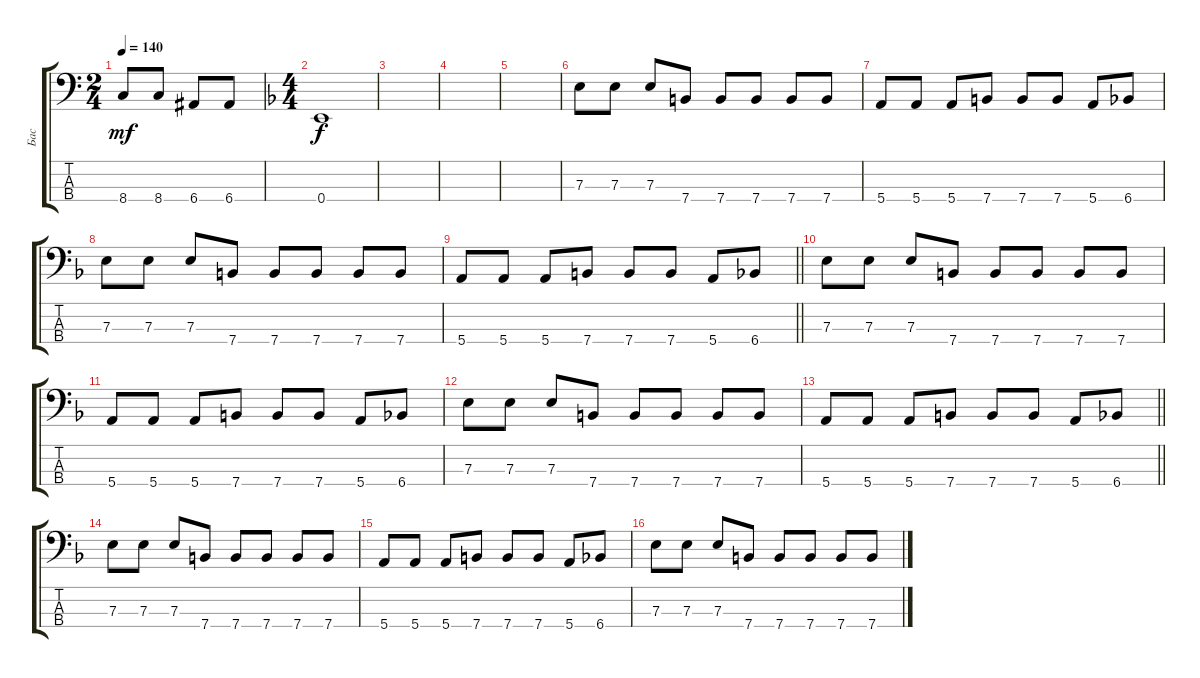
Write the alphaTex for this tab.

\track ("Бас" "Бас") {instrument electricbassfinger}
\staff {score tabs}
\tuning (G2 D2 A1 E1) {hide}
\ts (2 4)
\tempo 140
\clef f4
\ks c
8.4.8{dy mf} 8.4.8 6.4.8 6.4.8 |
\ts (4 4)
\ks dminor
0.4.1{dy f} |
|
|
|
7.3.8 7.3.8 7.3.8 7.4.8 7.4.8 7.4.8 7.4.8 7.4.8 |
5.4.8 5.4.8 5.4.8 7.4.8 7.4.8 7.4.8 5.4.8 6.4.8 |
7.3.8 7.3.8 7.3.8 7.4.8 7.4.8 7.4.8 7.4.8 7.4.8 |
\barLineRight lightlight
5.4.8 5.4.8 5.4.8 7.4.8 7.4.8 7.4.8 5.4.8 6.4.8 |
7.3.8 7.3.8 7.3.8 7.4.8 7.4.8 7.4.8 7.4.8 7.4.8 |
5.4.8 5.4.8 5.4.8 7.4.8 7.4.8 7.4.8 5.4.8 6.4.8 |
7.3.8 7.3.8 7.3.8 7.4.8 7.4.8 7.4.8 7.4.8 7.4.8 |
\barLineRight lightlight
5.4.8 5.4.8 5.4.8 7.4.8 7.4.8 7.4.8 5.4.8 6.4.8 |
7.3.8 7.3.8 7.3.8 7.4.8 7.4.8 7.4.8 7.4.8 7.4.8 |
5.4.8 5.4.8 5.4.8 7.4.8 7.4.8 7.4.8 5.4.8 6.4.8 |
7.3.8 7.3.8 7.3.8 7.4.8 7.4.8 7.4.8 7.4.8 7.4.8
